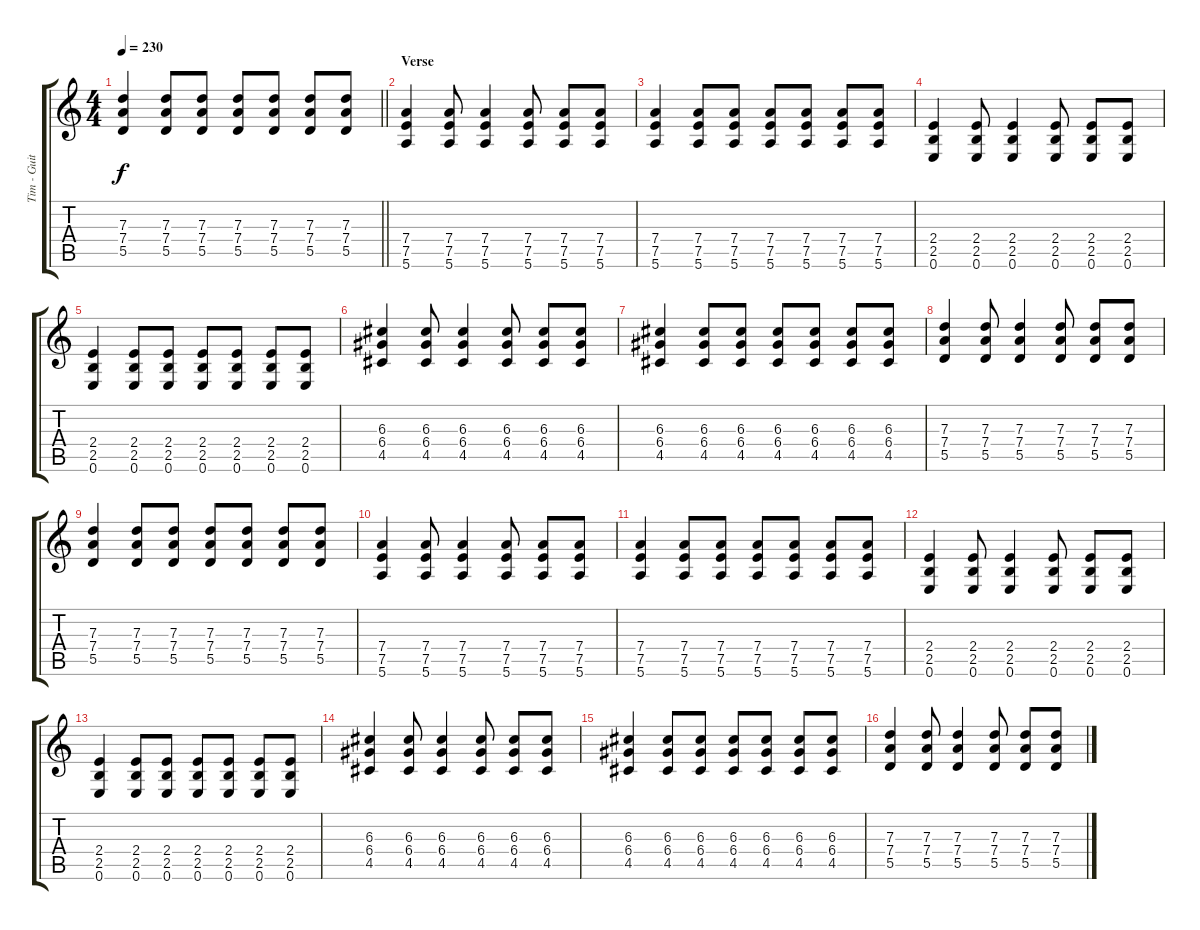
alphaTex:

\track ("Tim - Guitar" "Tim - Guit") {instrument distortionguitar}
\staff {score tabs}
\tuning (E4 B3 G3 D3 A2 E2) {hide}
\ts (4 4)
\tempo 230
\clef g2
\barLineRight lightlight
\ks c
(7.3 7.4 5.5).4{dy f} (7.3 7.4 5.5).8 (7.3 7.4 5.5).8 (7.3 7.4 5.5).8 (7.3 7.4 5.5).8 (7.3 7.4 5.5).8 (7.3 7.4 5.5).8 |
\section ("" "Verse")
(7.4 7.5 5.6).4 (7.4 7.5 5.6).8 (7.4 7.5 5.6).4 (7.4 7.5 5.6).8 (7.4 7.5 5.6).8 (7.4 7.5 5.6).8 |
(7.4 7.5 5.6).4 (7.4 7.5 5.6).8 (7.4 7.5 5.6).8 (7.4 7.5 5.6).8 (7.4 7.5 5.6).8 (7.4 7.5 5.6).8 (7.4 7.5 5.6).8 |
(2.4 2.5 0.6).4 (2.4 2.5 0.6).8 (2.4 2.5 0.6).4 (2.4 2.5 0.6).8 (2.4 2.5 0.6).8 (2.4 2.5 0.6).8 |
(2.4 2.5 0.6).4 (2.4 2.5 0.6).8 (2.4 2.5 0.6).8 (2.4 2.5 0.6).8 (2.4 2.5 0.6).8 (2.4 2.5 0.6).8 (2.4 2.5 0.6).8 |
(6.3 6.4 4.5).4 (6.3 6.4 4.5).8 (6.3 6.4 4.5).4 (6.3 6.4 4.5).8 (6.3 6.4 4.5).8 (6.3 6.4 4.5).8 |
(6.3 6.4 4.5).4 (6.3 6.4 4.5).8 (6.3 6.4 4.5).8 (6.3 6.4 4.5).8 (6.3 6.4 4.5).8 (6.3 6.4 4.5).8 (6.3 6.4 4.5).8 |
(7.3 7.4 5.5).4 (7.3 7.4 5.5).8 (7.3 7.4 5.5).4 (7.3 7.4 5.5).8 (7.3 7.4 5.5).8 (7.3 7.4 5.5).8 |
(7.3 7.4 5.5).4 (7.3 7.4 5.5).8 (7.3 7.4 5.5).8 (7.3 7.4 5.5).8 (7.3 7.4 5.5).8 (7.3 7.4 5.5).8 (7.3 7.4 5.5).8 |
(7.4 7.5 5.6).4 (7.4 7.5 5.6).8 (7.4 7.5 5.6).4 (7.4 7.5 5.6).8 (7.4 7.5 5.6).8 (7.4 7.5 5.6).8 |
(7.4 7.5 5.6).4 (7.4 7.5 5.6).8 (7.4 7.5 5.6).8 (7.4 7.5 5.6).8 (7.4 7.5 5.6).8 (7.4 7.5 5.6).8 (7.4 7.5 5.6).8 |
(2.4 2.5 0.6).4 (2.4 2.5 0.6).8 (2.4 2.5 0.6).4 (2.4 2.5 0.6).8 (2.4 2.5 0.6).8 (2.4 2.5 0.6).8 |
(2.4 2.5 0.6).4 (2.4 2.5 0.6).8 (2.4 2.5 0.6).8 (2.4 2.5 0.6).8 (2.4 2.5 0.6).8 (2.4 2.5 0.6).8 (2.4 2.5 0.6).8 |
(6.3 6.4 4.5).4 (6.3 6.4 4.5).8 (6.3 6.4 4.5).4 (6.3 6.4 4.5).8 (6.3 6.4 4.5).8 (6.3 6.4 4.5).8 |
(6.3 6.4 4.5).4 (6.3 6.4 4.5).8 (6.3 6.4 4.5).8 (6.3 6.4 4.5).8 (6.3 6.4 4.5).8 (6.3 6.4 4.5).8 (6.3 6.4 4.5).8 |
(7.3 7.4 5.5).4 (7.3 7.4 5.5).8 (7.3 7.4 5.5).4 (7.3 7.4 5.5).8 (7.3 7.4 5.5).8 (7.3 7.4 5.5).8
